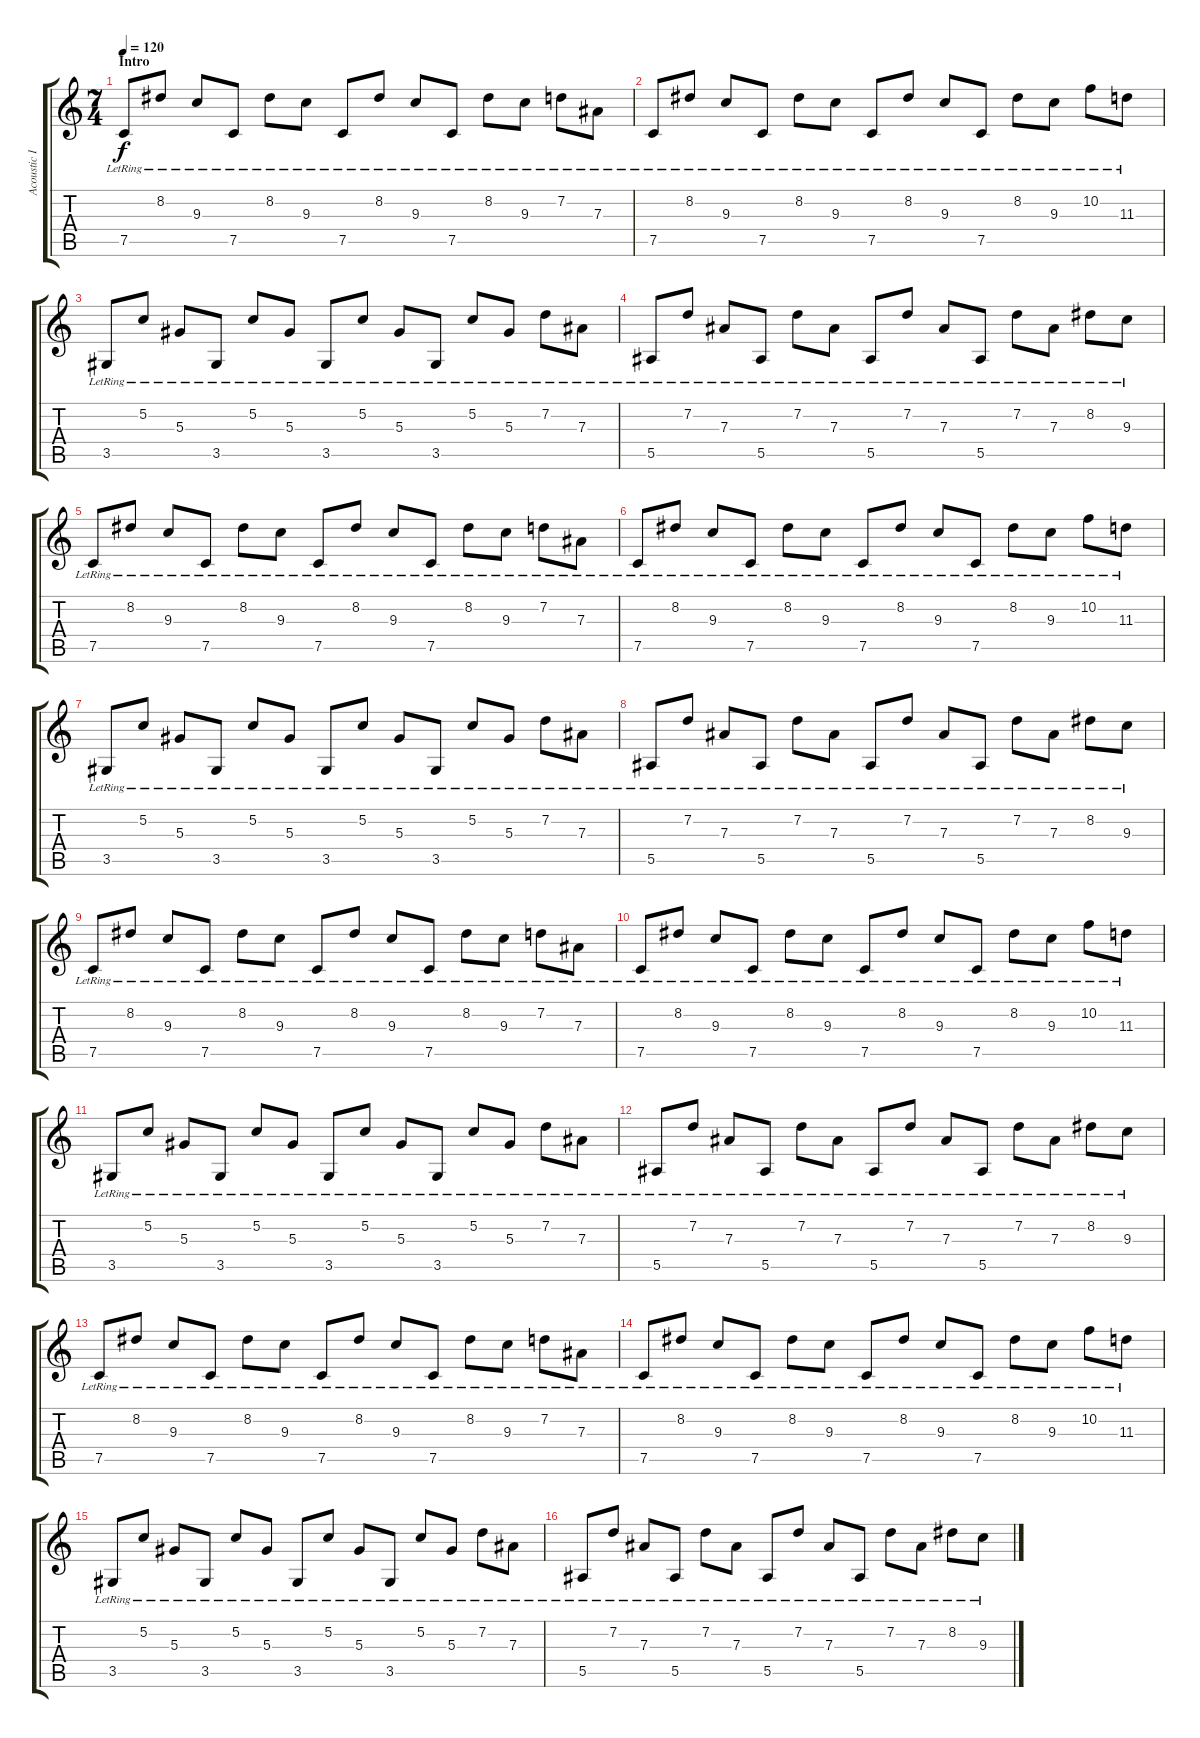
\track ("Acoustic II / Rob" "Acoustic I") {instrument acousticguitarsteel}
\staff {score tabs}
\tuning (C4 G3 Eb3 Bb2 F2 C2) {hide}
\ts (7 4)
\section ("" "Intro")
\tempo 120
\clef g2
\ks c
7.5{lr}.8{dy f instrument acousticguitarsteel} 8.2{lr}.8 9.3{lr}.8 7.5{lr}.8 8.2{lr}.8 9.3{lr}.8 7.5{lr}.8 8.2{lr}.8 9.3{lr}.8 7.5{lr}.8 8.2{lr}.8 9.3{lr}.8 7.2{lr}.8 7.3{lr}.8 |
7.5{lr}.8 8.2{lr}.8 9.3{lr}.8 7.5{lr}.8 8.2{lr}.8 9.3{lr}.8 7.5{lr}.8 8.2{lr}.8 9.3{lr}.8 7.5{lr}.8 8.2{lr}.8 9.3{lr}.8 10.2{lr}.8 11.3{lr}.8 |
3.5{lr}.8 5.2{lr}.8 5.3{lr}.8 3.5{lr}.8 5.2{lr}.8 5.3{lr}.8 3.5{lr}.8 5.2{lr}.8 5.3{lr}.8 3.5{lr}.8 5.2{lr}.8 5.3{lr}.8 7.2{lr}.8 7.3{lr}.8 |
5.5{lr}.8 7.2{lr}.8 7.3{lr}.8 5.5{lr}.8 7.2{lr}.8 7.3{lr}.8 5.5{lr}.8 7.2{lr}.8 7.3{lr}.8 5.5{lr}.8 7.2{lr}.8 7.3{lr}.8 8.2{lr}.8 9.3{lr}.8 |
7.5{lr}.8 8.2{lr}.8 9.3{lr}.8 7.5{lr}.8 8.2{lr}.8 9.3{lr}.8 7.5{lr}.8 8.2{lr}.8 9.3{lr}.8 7.5{lr}.8 8.2{lr}.8 9.3{lr}.8 7.2{lr}.8 7.3{lr}.8 |
7.5{lr}.8 8.2{lr}.8 9.3{lr}.8 7.5{lr}.8 8.2{lr}.8 9.3{lr}.8 7.5{lr}.8 8.2{lr}.8 9.3{lr}.8 7.5{lr}.8 8.2{lr}.8 9.3{lr}.8 10.2{lr}.8 11.3{lr}.8 |
3.5{lr}.8 5.2{lr}.8 5.3{lr}.8 3.5{lr}.8 5.2{lr}.8 5.3{lr}.8 3.5{lr}.8 5.2{lr}.8 5.3{lr}.8 3.5{lr}.8 5.2{lr}.8 5.3{lr}.8 7.2{lr}.8 7.3{lr}.8 |
5.5{lr}.8 7.2{lr}.8 7.3{lr}.8 5.5{lr}.8 7.2{lr}.8 7.3{lr}.8 5.5{lr}.8 7.2{lr}.8 7.3{lr}.8 5.5{lr}.8 7.2{lr}.8 7.3{lr}.8 8.2{lr}.8 9.3{lr}.8 |
7.5{lr}.8 8.2{lr}.8 9.3{lr}.8 7.5{lr}.8 8.2{lr}.8 9.3{lr}.8 7.5{lr}.8 8.2{lr}.8 9.3{lr}.8 7.5{lr}.8 8.2{lr}.8 9.3{lr}.8 7.2{lr}.8 7.3{lr}.8 |
7.5{lr}.8 8.2{lr}.8 9.3{lr}.8 7.5{lr}.8 8.2{lr}.8 9.3{lr}.8 7.5{lr}.8 8.2{lr}.8 9.3{lr}.8 7.5{lr}.8 8.2{lr}.8 9.3{lr}.8 10.2{lr}.8 11.3{lr}.8 |
3.5{lr}.8 5.2{lr}.8 5.3{lr}.8 3.5{lr}.8 5.2{lr}.8 5.3{lr}.8 3.5{lr}.8 5.2{lr}.8 5.3{lr}.8 3.5{lr}.8 5.2{lr}.8 5.3{lr}.8 7.2{lr}.8 7.3{lr}.8 |
5.5{lr}.8 7.2{lr}.8 7.3{lr}.8 5.5{lr}.8 7.2{lr}.8 7.3{lr}.8 5.5{lr}.8 7.2{lr}.8 7.3{lr}.8 5.5{lr}.8 7.2{lr}.8 7.3{lr}.8 8.2{lr}.8 9.3{lr}.8 |
7.5{lr}.8 8.2{lr}.8 9.3{lr}.8 7.5{lr}.8 8.2{lr}.8 9.3{lr}.8 7.5{lr}.8 8.2{lr}.8 9.3{lr}.8 7.5{lr}.8 8.2{lr}.8 9.3{lr}.8 7.2{lr}.8 7.3{lr}.8 |
7.5{lr}.8 8.2{lr}.8 9.3{lr}.8 7.5{lr}.8 8.2{lr}.8 9.3{lr}.8 7.5{lr}.8 8.2{lr}.8 9.3{lr}.8 7.5{lr}.8 8.2{lr}.8 9.3{lr}.8 10.2{lr}.8 11.3{lr}.8 |
3.5{lr}.8 5.2{lr}.8 5.3{lr}.8 3.5{lr}.8 5.2{lr}.8 5.3{lr}.8 3.5{lr}.8 5.2{lr}.8 5.3{lr}.8 3.5{lr}.8 5.2{lr}.8 5.3{lr}.8 7.2{lr}.8 7.3{lr}.8 |
5.5{lr}.8 7.2{lr}.8 7.3{lr}.8 5.5{lr}.8 7.2{lr}.8 7.3{lr}.8 5.5{lr}.8 7.2{lr}.8 7.3{lr}.8 5.5{lr}.8 7.2{lr}.8 7.3{lr}.8 8.2{lr}.8 9.3{lr}.8
